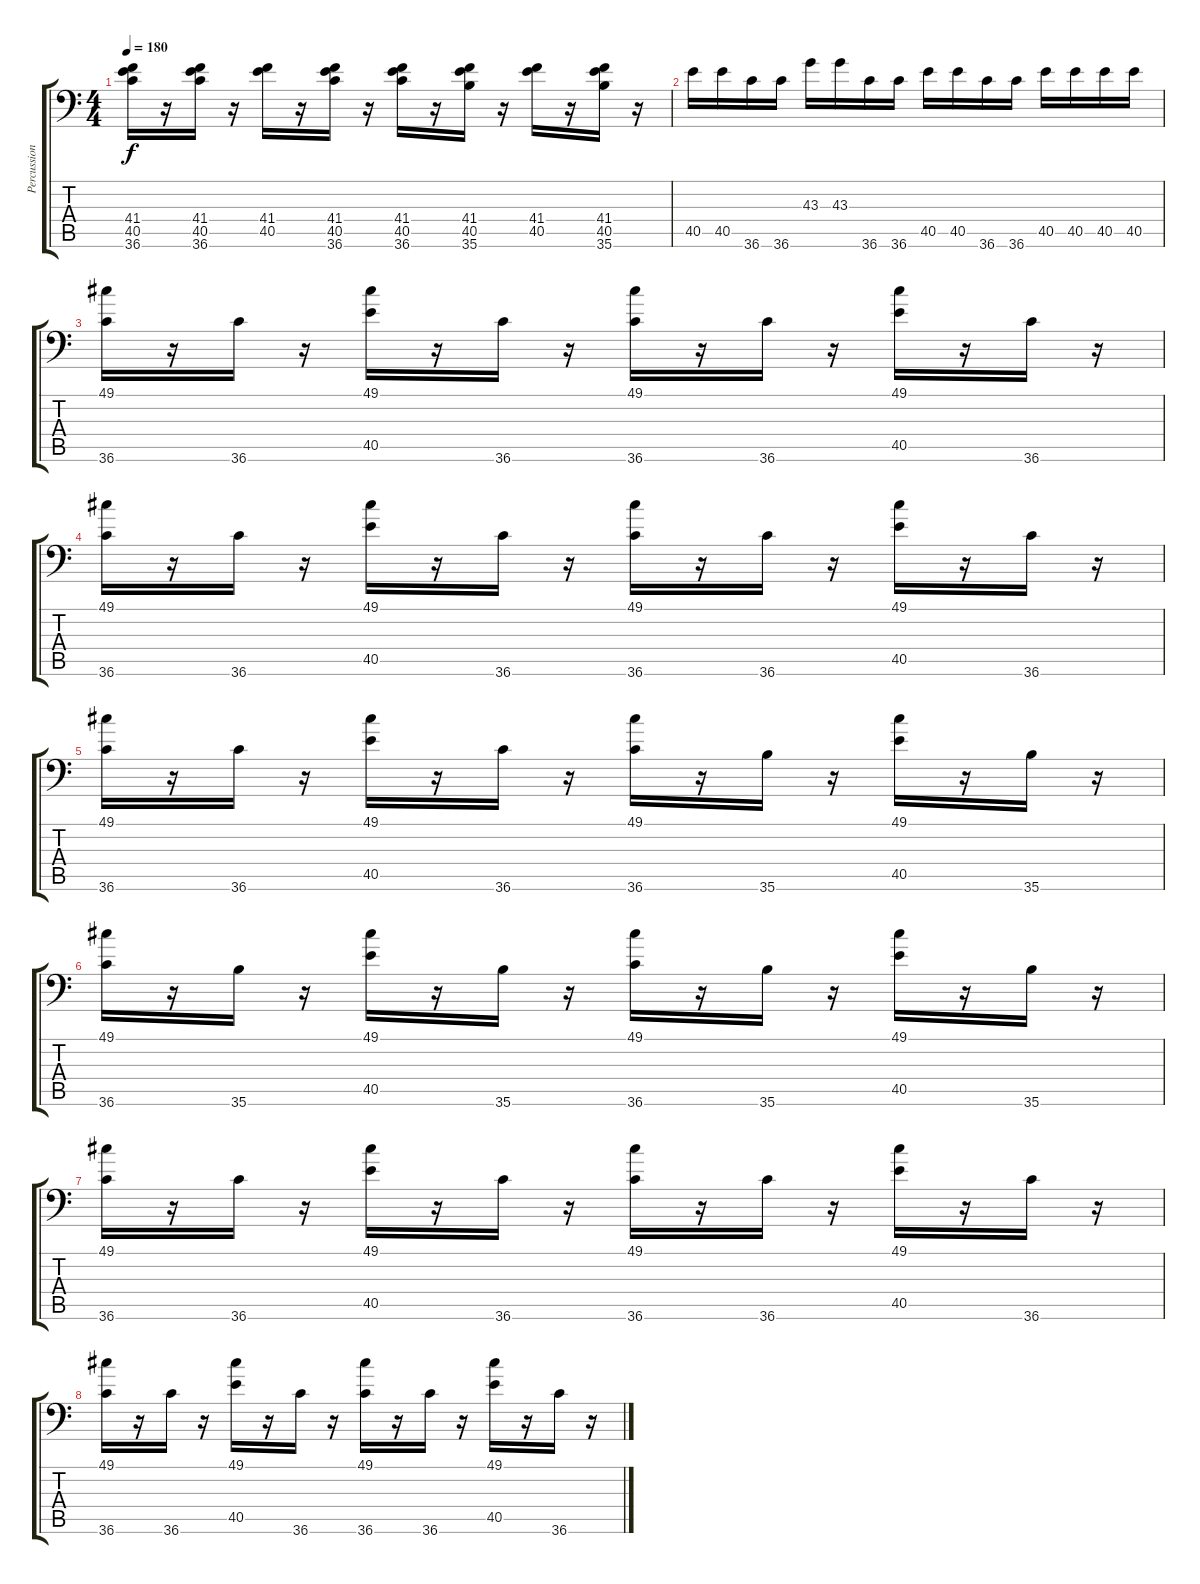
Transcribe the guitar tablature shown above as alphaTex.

\track ("Percussion" "Percussion") {instrument acousticgrandpiano}
\staff {score tabs}
\tuning (C-1 C-1 C-1 C-1 C-1 C-1) {hide}
\ts (4 4)
\tempo 180
\clef f4
\ks c
(41.4 40.5 36.6).16{dy f} r.16 (41.4 40.5 36.6).16 r.16 (41.4 40.5).16 r.16 (41.4 40.5 36.6).16 r.16 (41.4 40.5 36.6).16 r.16 (41.4 40.5 35.6).16 r.16 (41.4 40.5).16 r.16 (41.4 40.5 35.6).16 r.16 |
40.5.16 40.5.16 36.6.16 36.6.16 43.3.16 43.3.16 36.6.16 36.6.16 40.5.16 40.5.16 36.6.16 36.6.16 40.5.16 40.5.16 40.5.16 40.5.16 |
(49.1 36.6).16 r.16 36.6.16 r.16 (49.1 40.5).16 r.16 36.6.16 r.16 (49.1 36.6).16 r.16 36.6.16 r.16 (49.1 40.5).16 r.16 36.6.16 r.16 |
(49.1 36.6).16 r.16 36.6.16 r.16 (49.1 40.5).16 r.16 36.6.16 r.16 (49.1 36.6).16 r.16 36.6.16 r.16 (49.1 40.5).16 r.16 36.6.16 r.16 |
(49.1 36.6).16 r.16 36.6.16 r.16 (49.1 40.5).16 r.16 36.6.16 r.16 (49.1 36.6).16 r.16 35.6.16 r.16 (49.1 40.5).16 r.16 35.6.16 r.16 |
(49.1 36.6).16 r.16 35.6.16 r.16 (49.1 40.5).16 r.16 35.6.16 r.16 (49.1 36.6).16 r.16 35.6.16 r.16 (49.1 40.5).16 r.16 35.6.16 r.16 |
(49.1 36.6).16 r.16 36.6.16 r.16 (49.1 40.5).16 r.16 36.6.16 r.16 (49.1 36.6).16 r.16 36.6.16 r.16 (49.1 40.5).16 r.16 36.6.16 r.16 |
(49.1 36.6).16 r.16 36.6.16 r.16 (49.1 40.5).16 r.16 36.6.16 r.16 (49.1 36.6).16 r.16 36.6.16 r.16 (49.1 40.5).16 r.16 36.6.16 r.16
